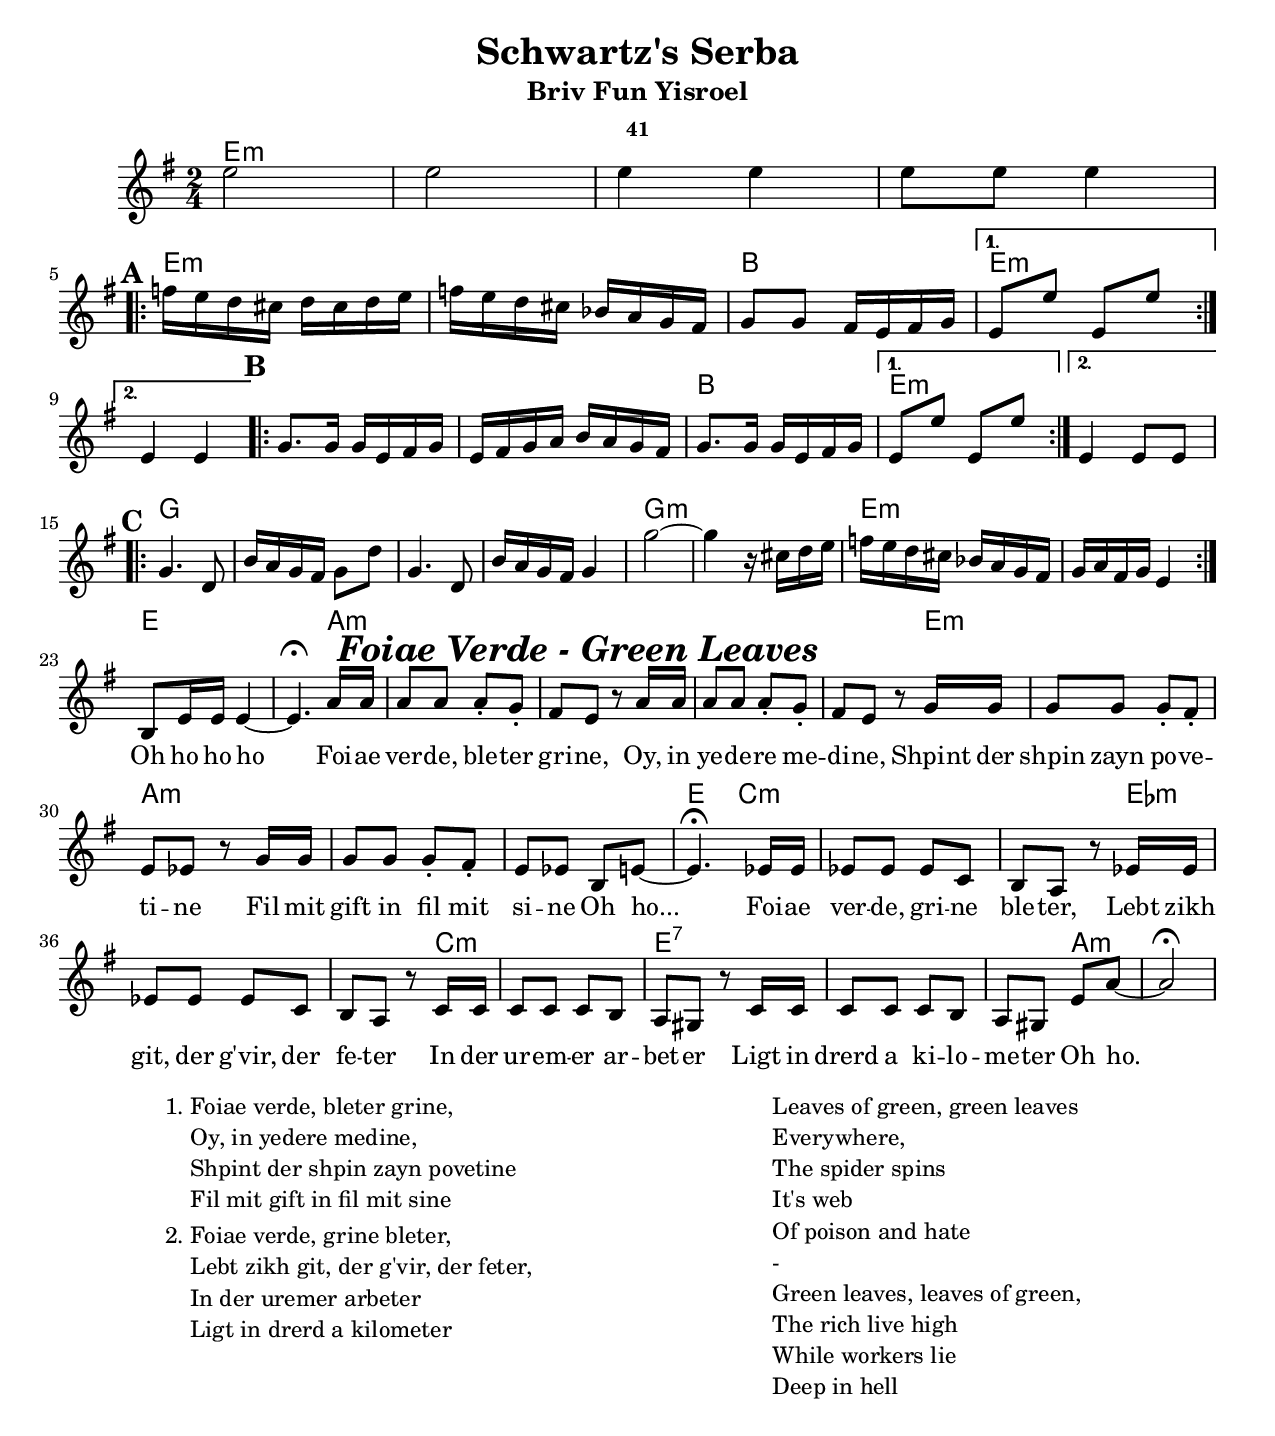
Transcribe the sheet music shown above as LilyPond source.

\version "2.18.0"
\include "english.ly"
\paper{
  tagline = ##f
  print-all-headers = ##t
  #(set-paper-size "letter")
}
date = #(strftime "%d-%m-%Y" (localtime (current-time)))
%\markup{ \italic{ " Updated " \date  }  }

%\markup{ Got something to say? }

%#################################### Melody ########################
melody = \relative c'' {
  \set Score.markFormatter = #format-mark-box-alphabet

  \clef treble
  \key e \minor
  \time 2/4

  \melisma
  e2 e2 e4 e4 e8 e8 e4 \break
  %\partial 16*3 a16 d f   %lead in notes

  \repeat volta 2{
    \mark \default
    f16 e d cs d cs d e
    f16 e d cs bf a g fs|
    g8 g fs16 e fs g

  }
  \alternative { {e8 e' e, e' }{e,4 e } }


  \repeat volta 2{
    \mark \default
    g8.  g16 g e fs g
    e16 fs g a b a g fs
    g8. g16 g e fs g

  }
  \alternative { {e8 e' e, e' }{e,4 e8 e } }

  \repeat volta 2{
    \break
    \mark \default
    g4.  d8
    b'16 a g fs g8 d'|
    g,4. d8
    b'16 a g fs g4

    g'2~
    g4 r16 cs, d e
    f e d cs bf a g fs
    g16 a fs g e4
  }
  \melismaEnd
  % briv starts here

  \break
  b8 e16 e e4~
  % a2~
  %a2~^\markup{\abs-fontsize #17 \bold \italic {"Foiae Verde - Green Leaves"}}
  e4. \fermata ^\markup{\abs-fontsize #17 \bold \italic {"     Foiae Verde - Green Leaves"}} a16 a|

  % e8  a16 a a4~|
  %a2 \fermata


  a8  a a-.  g-. |
  fs e8 r8 a16 a

  a8 a a-.  g-.|
  fs8 e r8  g16 g

  g8 g g-. fs-. |
  e8 ef r8 g16 g
  g8 g g-. fs-. |
  e8 ef b8 e~

  e4. \fermata ef16 ef
  %2nd verse
  ef8 ef ef c|
  b8 a r ef'16 ef
  ef8 ef ef c|
  b8 a r c16 c
  c8 c c b|
  a8 gs r c16 c|
  c8 c c b|
  a8 gs e' a~
  a2\fermata

}
%################################# Lyrics #####################
\addlyrics{
  Oh ho ho ho
  Foi -- ae ver -- de, ble -- ter gri -- ne,
  Oy, in ye -- de -- re me -- di -- ne,
  Shpint der shpin zayn po -- ve -- ti -- ne
  Fil mit gift in fil mit si -- ne
  Oh ho...

  Foi -- ae ver -- de,  gri -- ne ble -- ter,
  Lebt zikh git, der g'vir, der fe -- ter
  In der ur -- em -- er ar -- bet -- er
  Ligt in drerd a ki -- lo -- me -- ter
  Oh ho.
}

%################################# Chords #######################
harmonies = \chordmode {
  e2*4:m
  e2*2:m
  b2
  e2*2:m
  %b
  e2*2:m
  b2
  e2*2:m
  %c
  g2*4
  g2*2:m
  e2*2:m
  %Foiae

  %a8*23
  e8*7
  a4*8:m
  e8*5:m
  a2*3:m
  e4 c4*4:m
  s8
  ef8*8:m
  %g8*5
  c8*5:m
  e8*10:7
  a4*3:m

}

\score {
  <<
    \new ChordNames {
      \set chordChanges = ##t
      \harmonies
    }
    \new Staff
    \melody
  >>
  \header{
    title= "Schwartz's Serba"
    subtitle="Briv Fun Yisroel"
    subsubtitle="41"
    composer= ""
    instrument =""
    arranger= ""
  }
  \layout{indent = 1.0\cm}
  \midi {
    \tempo 4 = 120

    % \midi { }
  }
}

%
% more verses:
\markup{}
\markup {
  \fill-line {
    \hspace #0.1 % distance from left margin
    \column {
      \line {
        "1."
        \column {
          "Foiae verde, bleter grine,"
          "Oy, in yedere medine,"
          "Shpint der shpin zayn povetine"
          "Fil mit gift in fil mit sine"
        }
      }
      \hspace #0.2 % vertical distance between verses
      \line {
        "2."
        \column {
          "Foiae verde, grine bleter,"
          "Lebt zikh git, der g'vir, der feter,"
          "In der uremer arbeter"
          "Ligt in drerd a kilometer"
        }
      }
    }
    \hspace #0.1  % horiz. distance between columns
    \column {
      \line {
        ""
        \column {

          "Leaves of green, green leaves"
          "Everywhere,"
          "The spider spins"
          "It's web"
          "Of poison and hate"
          "-"
          "Green leaves, leaves of green,"
          "The rich live high"
          "While workers lie"
          "Deep in hell"
        }
      }


      \hspace #0.2 % distance between verses
      \line {
        \column {
          ""
        }
      }
    }
    \hspace #0.1 % distance to right margin
  }
}

%}

